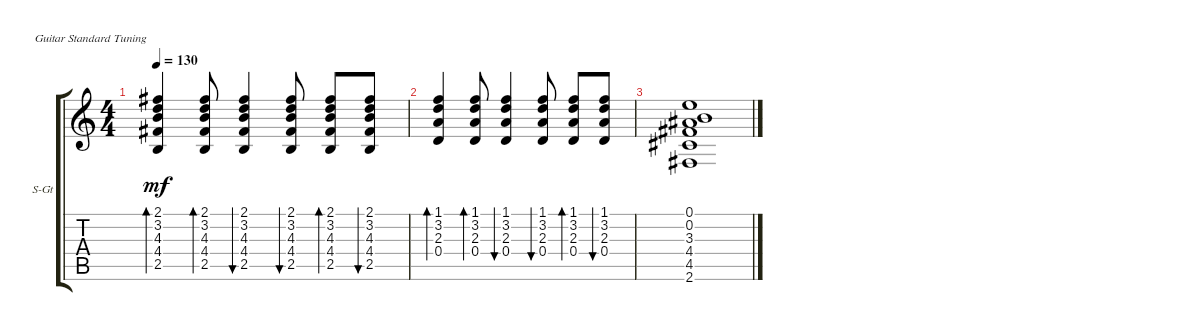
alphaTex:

\defaultSystemsLayout 4
\bracketExtendMode groupsimilarinstruments
\firstSystemTrackNameOrientation horizontal
\otherSystemsTrackNameOrientation horizontal
\track ("Steel Guitar" "S-Gt") {instrument acousticguitarsteel}
\staff {score tabs}
\tuning (E4 B3 G3 D3 A2 E2)
\ts (4 4)
\tempo 130
\clef g2
\ks aminor
(2.5 4.4 4.3 3.2 2.1).4{bd 30 dy mf} (2.5 4.4 4.3 3.2 2.1).8{bd 30} (2.5 4.4 4.3 3.2 2.1).4{bu 30} (2.5 4.4 4.3 3.2 2.1).8{bu 30} (2.5 4.4 4.3 3.2 2.1).8{bd 30} (2.5 4.4 4.3 3.2 2.1).8{bu 30} |
(0.4 2.3 3.2 1.1).4{bd 30} (0.4 2.3 3.2 1.1).8{bd 30} (0.4 2.3 3.2 1.1).4{bu 30} (0.4 2.3 3.2 1.1).8{bu 30} (0.4 2.3 3.2 1.1).8{bd 30} (0.4 2.3 3.2 1.1).8{bu 30} |
(2.6 4.5 4.4 3.3 0.2 0.1).1
